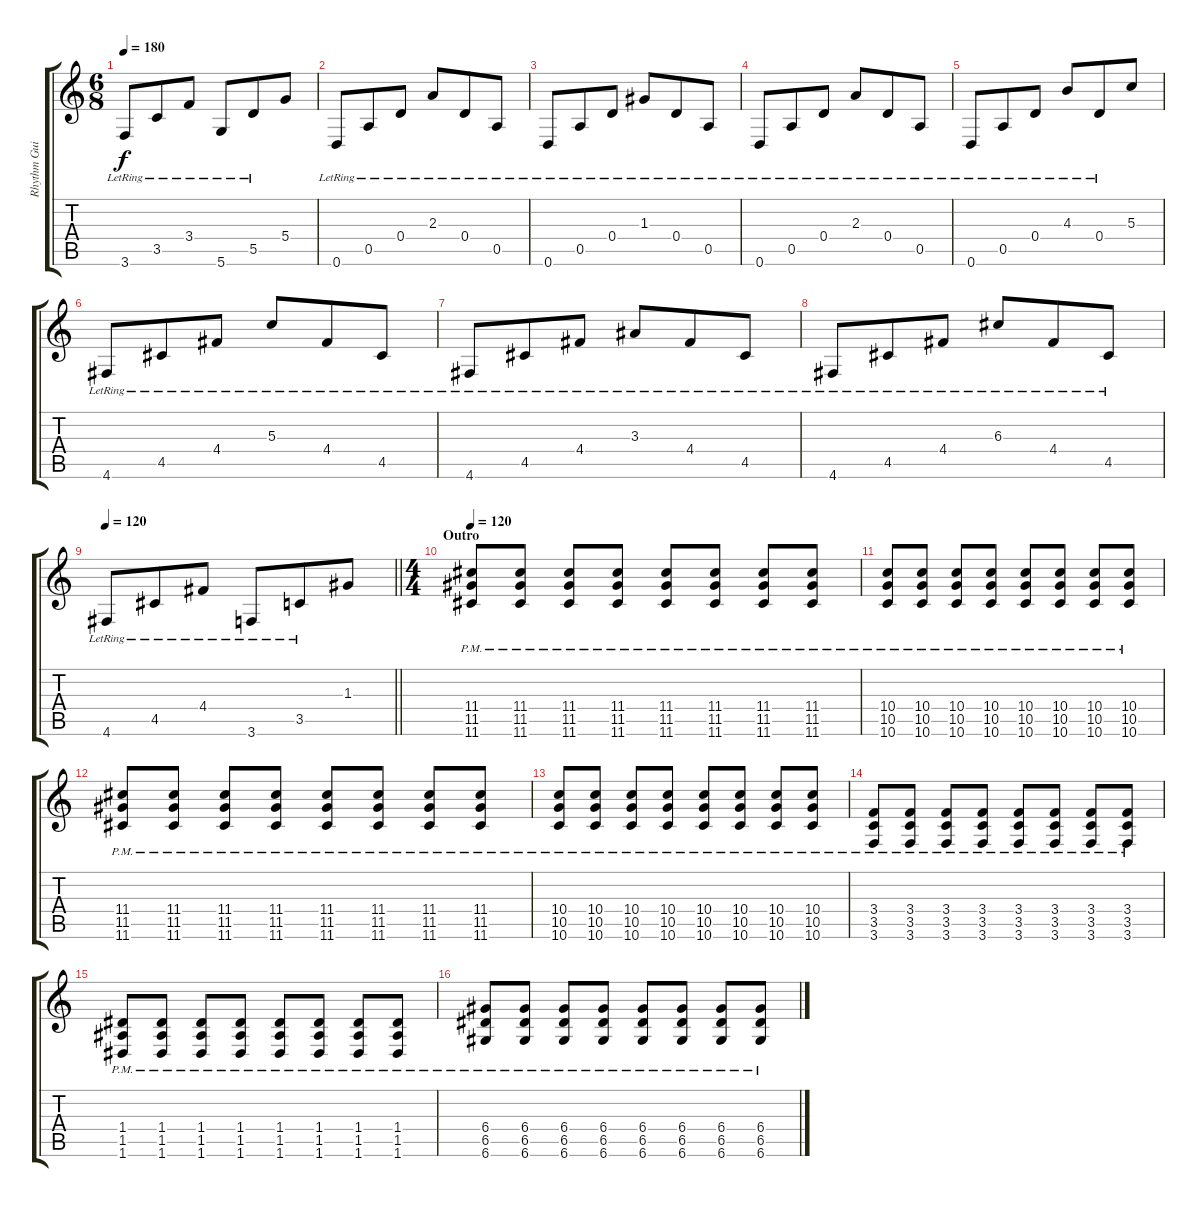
\track ("Rhythm Guitar right" "Rhythm Gui") {instrument distortionguitar}
\staff {score tabs}
\tuning (E4 B3 G3 D3 A2 D2) {hide}
\ts (6 8)
\tempo 180
\clef g2
\ks c
3.6{lr}.8{dy f} 3.5{lr}.8 3.4{lr}.8 5.6{lr}.8 5.5{lr}.8 5.4.8 |
0.6{lr}.8 0.5{lr}.8 0.4{lr}.8 2.3{lr}.8 0.4{lr}.8 0.5{lr}.8 |
0.6{lr}.8 0.5{lr}.8 0.4{lr}.8 1.3{lr}.8 0.4{lr}.8 0.5{lr}.8 |
0.6{lr}.8 0.5{lr}.8 0.4{lr}.8 2.3{lr}.8 0.4{lr}.8 0.5{lr}.8 |
0.6{lr}.8 0.5{lr}.8 0.4{lr}.8 4.3{lr}.8 0.4{lr}.8 5.3.8 |
4.6{lr}.8 4.5{lr}.8 4.4{lr}.8 5.3{lr}.8 4.4{lr}.8 4.5{lr}.8 |
4.6{lr}.8 4.5{lr}.8 4.4{lr}.8 3.3{lr}.8 4.4{lr}.8 4.5{lr}.8 |
4.6{lr}.8 4.5{lr}.8 4.4{lr}.8 6.3{lr}.8 4.4{lr}.8 4.5{lr}.8 |
\tempo 120
\barLineRight lightlight
4.6{lr}.8 4.5{lr}.8 4.4{lr}.8 3.6{lr}.8 3.5{lr}.8 1.3.8 |
\ts (4 4)
\section ("" "Outro")
\tempo 120
(11.4{pm} 11.5{pm} 11.6{pm}).8{volume 14 instrument distortionguitar} (11.4{pm} 11.5{pm} 11.6{pm}).8 (11.4{pm} 11.5{pm} 11.6{pm}).8 (11.4{pm} 11.5{pm} 11.6{pm}).8 (11.4{pm} 11.5{pm} 11.6{pm}).8 (11.4{pm} 11.5{pm} 11.6{pm}).8 (11.4{pm} 11.5{pm} 11.6{pm}).8 (11.4{pm} 11.5{pm} 11.6{pm}).8 |
(10.4{pm} 10.5{pm} 10.6{pm}).8 (10.4{pm} 10.5{pm} 10.6{pm}).8 (10.4{pm} 10.5{pm} 10.6{pm}).8 (10.4{pm} 10.5{pm} 10.6{pm}).8 (10.4{pm} 10.5{pm} 10.6{pm}).8 (10.4{pm} 10.5{pm} 10.6{pm}).8 (10.4{pm} 10.5{pm} 10.6{pm}).8 (10.4{pm} 10.5{pm} 10.6{pm}).8 |
(11.4{pm} 11.5{pm} 11.6{pm}).8{volume 14 instrument distortionguitar} (11.4{pm} 11.5{pm} 11.6{pm}).8 (11.4{pm} 11.5{pm} 11.6{pm}).8 (11.4{pm} 11.5{pm} 11.6{pm}).8 (11.4{pm} 11.5{pm} 11.6{pm}).8 (11.4{pm} 11.5{pm} 11.6{pm}).8 (11.4{pm} 11.5{pm} 11.6{pm}).8 (11.4{pm} 11.5{pm} 11.6{pm}).8 |
(10.4{pm} 10.5{pm} 10.6{pm}).8 (10.4{pm} 10.5{pm} 10.6{pm}).8 (10.4{pm} 10.5{pm} 10.6{pm}).8 (10.4{pm} 10.5{pm} 10.6{pm}).8 (10.4{pm} 10.5{pm} 10.6{pm}).8 (10.4{pm} 10.5{pm} 10.6{pm}).8 (10.4{pm} 10.5{pm} 10.6{pm}).8 (10.4{pm} 10.5{pm} 10.6{pm}).8 |
(3.4{pm} 3.5{pm} 3.6{pm}).8 (3.4{pm} 3.5{pm} 3.6{pm}).8 (3.4{pm} 3.5{pm} 3.6{pm}).8 (3.4{pm} 3.5{pm} 3.6{pm}).8 (3.4{pm} 3.5{pm} 3.6{pm}).8 (3.4{pm} 3.5{pm} 3.6{pm}).8 (3.4{pm} 3.5{pm} 3.6{pm}).8 (3.4{pm} 3.5{pm} 3.6{pm}).8 |
(1.4{pm} 1.5{pm} 1.6{pm}).8 (1.4{pm} 1.5{pm} 1.6{pm}).8 (1.4{pm} 1.5{pm} 1.6{pm}).8 (1.4{pm} 1.5{pm} 1.6{pm}).8 (1.4{pm} 1.5{pm} 1.6{pm}).8 (1.4{pm} 1.5{pm} 1.6{pm}).8 (1.4{pm} 1.5{pm} 1.6{pm}).8 (1.4{pm} 1.5{pm} 1.6{pm}).8 |
(6.4{pm} 6.5{pm} 6.6{pm}).8 (6.4{pm} 6.5{pm} 6.6{pm}).8 (6.4{pm} 6.5{pm} 6.6{pm}).8 (6.4{pm} 6.5{pm} 6.6{pm}).8 (6.4{pm} 6.5{pm} 6.6{pm}).8 (6.4{pm} 6.5{pm} 6.6{pm}).8 (6.4{pm} 6.5{pm} 6.6{pm}).8 (6.4{pm} 6.5{pm} 6.6{pm}).8
